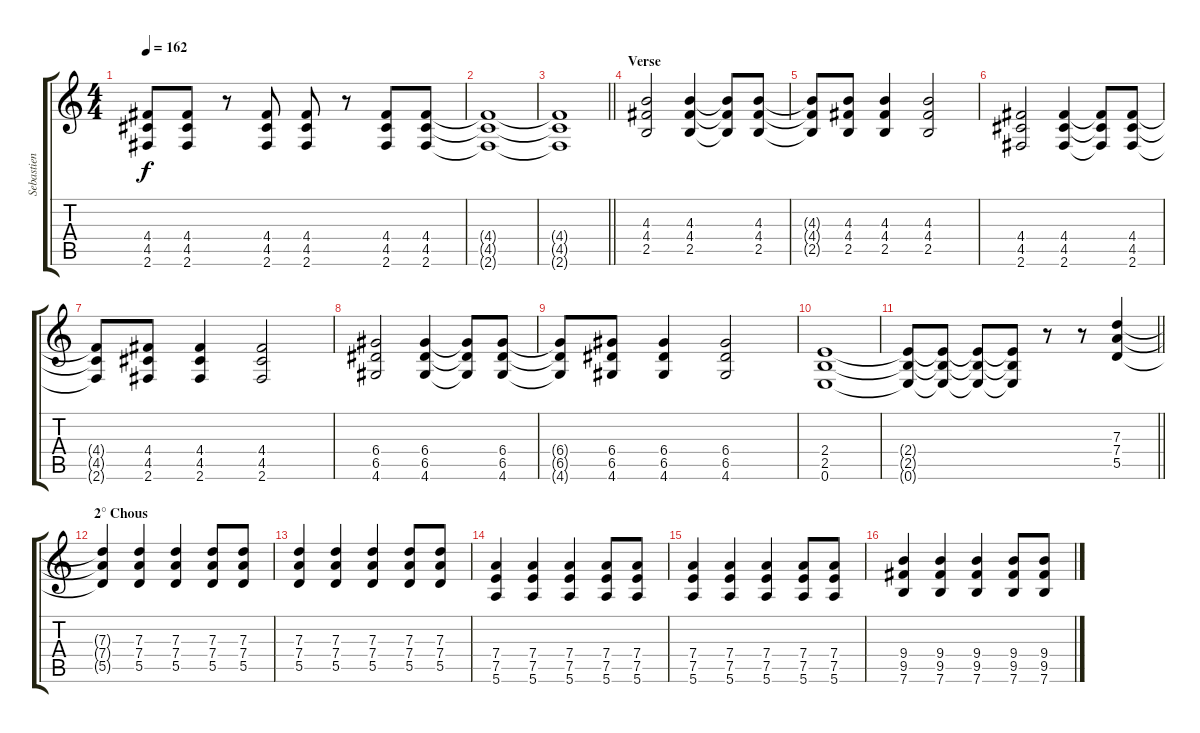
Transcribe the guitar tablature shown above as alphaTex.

\track ("Sebastien Lefebvre" "Sebastien ") {instrument overdrivenguitar}
\staff {score tabs}
\tuning (E4 B3 G3 D3 A2 E2) {hide}
\ts (4 4)
\tempo 162
\clef g2
\ks c
(4.4 4.5 2.6).8{dy f} (4.4 4.5 2.6).8 r.8 (4.4 4.5 2.6).8 (4.4 4.5 2.6).8 r.8 (4.4 4.5 2.6).8 (4.4 4.5 2.6).8 |
(4.4{t} 4.5{t} 2.6{t}).1 |
\barLineRight lightlight
(4.4{t} 4.5{t} 2.6{t}).1 |
\section ("" "Verse")
(4.3 4.4 2.5).2{instrument electricguitarjazz} (4.3 4.4 2.5).4 (4.3{t} 4.4{t} 2.5{t}).8 (4.3 4.4 2.5).8 |
(4.3{t} 4.4{t} 2.5{t}).8 (4.3 4.4 2.5).8 (4.3 4.4 2.5).4 (4.3 4.4 2.5).2 |
(4.4 4.5 2.6).2 (4.4 4.5 2.6).4 (4.4{t} 4.5{t} 2.6{t}).8 (4.4 4.5 2.6).8 |
(4.4{t} 4.5{t} 2.6{t}).8 (4.4 4.5 2.6).8 (4.4 4.5 2.6).4 (4.4 4.5 2.6).2 |
(6.4 6.5 4.6).2 (6.4 6.5 4.6).4 (6.4{t} 6.5{t} 4.6{t}).8 (6.4 6.5 4.6).8 |
(6.4{t} 6.5{t} 4.6{t}).8 (6.4 6.5 4.6).8 (6.4 6.5 4.6).4 (6.4 6.5 4.6).2 |
(2.4 2.5 0.6).1 |
\barLineRight lightlight
(2.4{t} 2.5{t} 0.6{t}).8 (2.4{t} 2.5{t} 0.6{t}).8 (2.4{t} 2.5{t} 0.6{t}).8 (2.4{t} 2.5{t} 0.6{t}).8 r.8 r.8 (7.3 7.4 5.5).4{instrument distortionguitar} |
\section ("" "2° Chous ")
(7.3{t} 7.4{t} 5.5{t}).4 (7.3 7.4 5.5).4 (7.3 7.4 5.5).4 (7.3 7.4 5.5).8 (7.3 7.4 5.5).8 |
(7.3 7.4 5.5).4 (7.3 7.4 5.5).4 (7.3 7.4 5.5).4 (7.3 7.4 5.5).8 (7.3 7.4 5.5).8 |
(7.4 7.5 5.6).4 (7.4 7.5 5.6).4 (7.4 7.5 5.6).4 (7.4 7.5 5.6).8 (7.4 7.5 5.6).8 |
(7.4 7.5 5.6).4 (7.4 7.5 5.6).4 (7.4 7.5 5.6).4 (7.4 7.5 5.6).8 (7.4 7.5 5.6).8 |
(9.4 9.5 7.6).4 (9.4 9.5 7.6).4 (9.4 9.5 7.6).4 (9.4 9.5 7.6).8 (9.4 9.5 7.6).8
